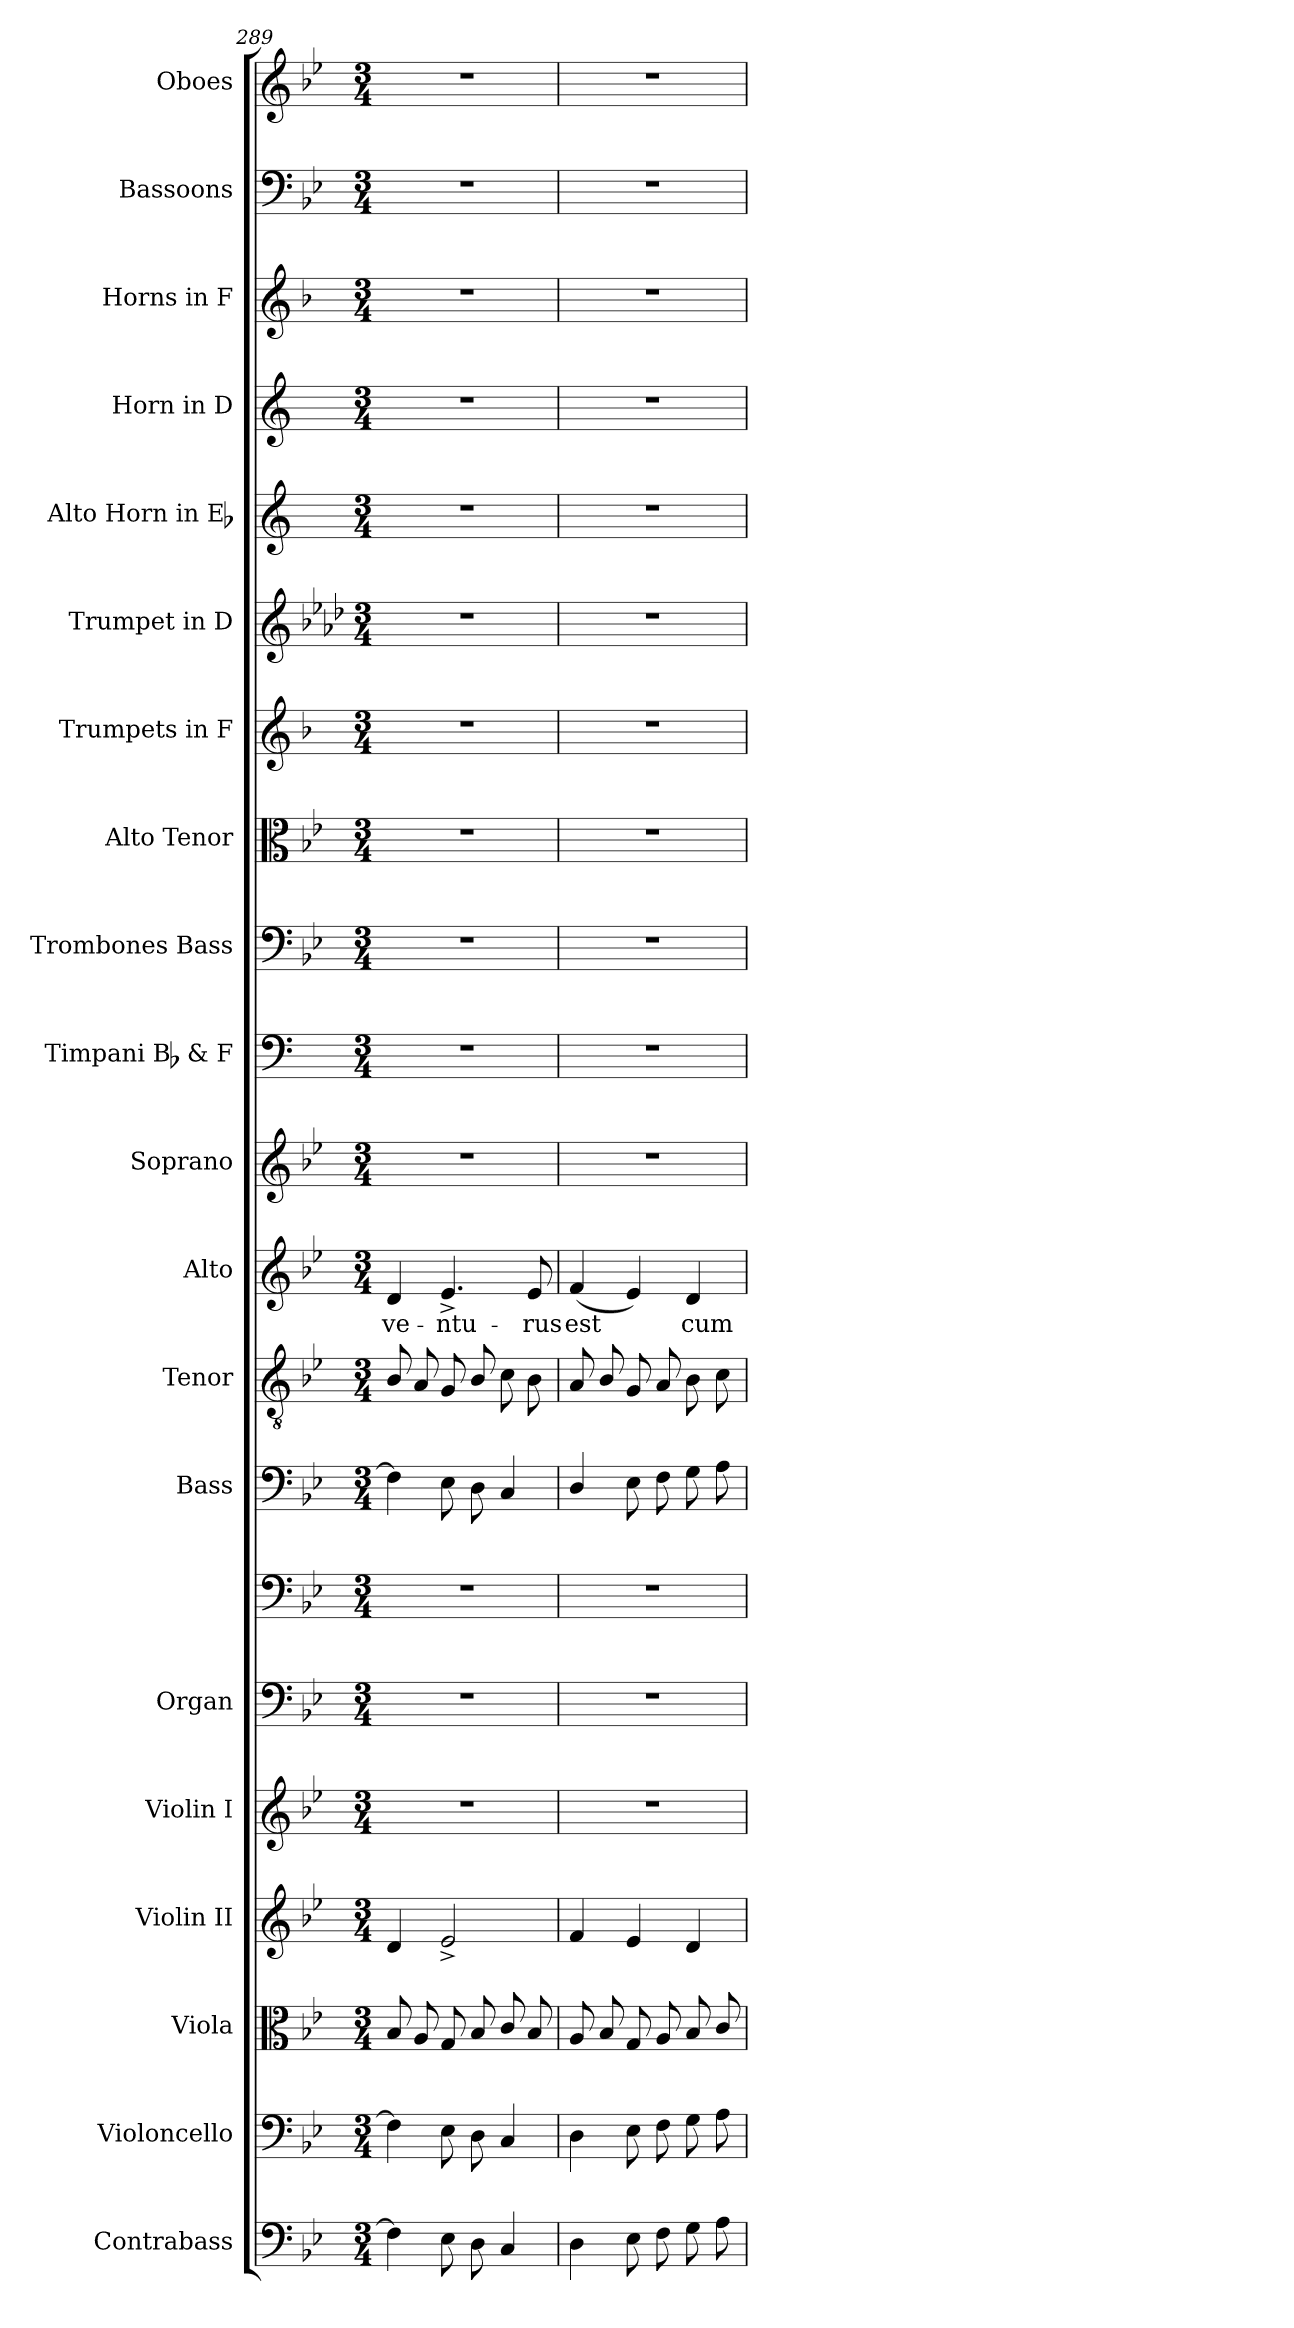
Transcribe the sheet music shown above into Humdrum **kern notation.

**kern	**kern	**kern	**kern	**kern	**kern	**kern	**kern	**kern	**kern	**text	**kern	**kern	**kern	**kern	**kern	**kern	**kern	**kern	**kern	**kern	**kern
*part20	*part19	*part18	*part17	*part16	*part15	*part15	*part14	*part13	*part12	*part12	*part11	*part10	*part9	*part8	*part7	*part6	*part5	*part4	*part3	*part2	*part1
*staff21	*staff20	*staff19	*staff18	*staff17	*staff16	*staff15	*staff14	*staff13	*staff12	*staff12	*staff11	*staff10	*staff9	*staff8	*staff7	*staff6	*staff5	*staff4	*staff3	*staff2	*staff1
*I"Contrabass	*I"Violoncello	*I"Viola	*I"Violin II	*I"Violin I	*I"Organ	*	*I"Bass	*I"Tenor	*I"Alto	*	*I"Soprano	*I"Timpani Bb & F	*I"Trombones  Bass	*I"Alto Tenor	*I"Trumpets in F	*I"Trumpet in D	*I"Alto Horn in Eb	*I"Horn in D	*I"Horns in F	*I"Bassoons	*I"Oboes
*I'Cb.	*I'Vc.	*I'Vla.	*I'Vln. II	*I'Vln. I	*I'Org.	*	*I'B.	*I'T.	*I'A.	*	*I'S.	*I'Timp.	*	*	*	*	*	*	*I'Hn.	*I'Bsn.	*I'Ob.
!!LO:PB:g=z
*clefF4	*clefF4	*clefC3	*clefG2	*clefG2	*clefF4	*clefF4	*clefF4	*clefGv2	*clefG2	*	*clefG2	*clefF4	*clefF4	*clefC3	*clefG2	*clefG2	*clefG2	*clefG2	*clefG2	*clefF4	*clefG2
*ITrd7c12	*	*	*	*	*	*	*	*ITrd7c12	*	*	*	*	*	*	*ITrd4c7	*ITrd-1c-2	*ITrd5c8	*ITrd6c10	*ITrd4c7	*	*
*k[b-e-]	*k[b-e-]	*k[b-e-]	*k[b-e-]	*k[b-e-]	*k[b-e-]	*k[b-e-]	*k[b-e-]	*k[b-e-]	*k[b-e-]	*	*k[b-e-]	*k[]	*k[b-e-]	*k[b-e-]	*k[b-e-]	*k[b-e-]	*k[f#c#g#d#]	*k[f#c#]	*k[b-e-]	*k[b-e-]	*k[b-e-]
*B-:	*B-:	*B-:	*B-:	*B-:	*B-:	*B-:	*B-:	*B-:	*B-:	*	*B-:	*C:	*B-:	*B-:	*B-:	*B-:	*E:	*D:	*B-:	*B-:	*B-:
*M3/4	*M3/4	*M3/4	*M3/4	*M3/4	*M3/4	*M3/4	*M3/4	*M3/4	*M3/4	*	*M3/4	*M3/4	*M3/4	*M3/4	*M3/4	*M3/4	*M3/4	*M3/4	*M3/4	*M3/4	*M3/4
=289	=289	=289	=289	=289	=289	=289	=289	=289	=289	=289	=289	=289	=289	=289	=289	=289	=289	=289	=289	=289	=289
!	!	!	!	!LO:N:vis=1	!LO:N:vis=1	!LO:N:vis=1	!	!	!	!	!	!	!	!	!	!	!	!	!	!	!
!	!	!	!	!	!	!	!	!	!	!LO:LY:b:color=#000000	!LO:N:vis=1	!LO:N:vis=1	!LO:N:vis=1	!LO:N:vis=1	!LO:N:vis=1	!LO:N:vis=1	!LO:N:vis=1	!LO:N:vis=1	!LO:N:vis=1	!LO:N:vis=1	!LO:N:vis=1
4FFi\]	4Fi\]	8B-i/	4di/	2.r	2.r	2.r	4Fi\]	8BB-i/	4di/	ve-	2.r	2.r	2.r	2.r	2.r	2.r	2.r	2.r	2.r	2.r	2.r
.	.	8Ai/	.	.	.	.	.	8AAi/	.	.	.	.	.	.	.	.	.	.	.	.	.
!	!	!	!	!	!	!	!	!	!	!LO:LY:b:color=#000000	!	!	!	!	!	!	!	!	!	!	!
8EE-i\	8E-i\	8Gi/	2e-^i/	.	.	.	8E-i\	8GGi/	4.e-^i/	-ntu-	.	.	.	.	.	.	.	.	.	.	.
8DDi\	8Di\	8B-i/	.	.	.	.	8Di\	8BB-i/	.	.	.	.	.	.	.	.	.	.	.	.	.
4CCi/	4Ci/	8ci/	.	.	.	.	4Ci/	8Ci\	.	.	.	.	.	.	.	.	.	.	.	.	.
!	!	!	!	!	!	!	!	!	!	!LO:LY:b:color=#000000	!	!	!	!	!	!	!	!	!	!	!
.	.	8B-i/	.	.	.	.	.	8BB-i\	8e-i/	-rus	.	.	.	.	.	.	.	.	.	.	.
=290	=290	=290	=290	=290	=290	=290	=290	=290	=290	=290	=290	=290	=290	=290	=290	=290	=290	=290	=290	=290	=290
!	!	!	!	!LO:N:vis=1	!LO:N:vis=1	!LO:N:vis=1	!	!	!	!	!	!	!	!	!	!	!	!	!	!	!
!	!	!	!	!	!	!	!	!	!	!LO:LY:b:color=#000000	!LO:N:vis=1	!LO:N:vis=1	!LO:N:vis=1	!LO:N:vis=1	!LO:N:vis=1	!LO:N:vis=1	!LO:N:vis=1	!LO:N:vis=1	!LO:N:vis=1	!LO:N:vis=1	!LO:N:vis=1
4DDi\	4Di\	8Ai/	4fi/	2.r	2.r	2.r	4Di/	8AAi/	(4fi/	est	2.r	2.r	2.r	2.r	2.r	2.r	2.r	2.r	2.r	2.r	2.r
.	.	8B-i/	.	.	.	.	.	8BB-i/	.	.	.	.	.	.	.	.	.	.	.	.	.
8EE-i\	8E-i\	8Gi/	4e-i/	.	.	.	8E-i\	8GGi/	4e-i/)	.	.	.	.	.	.	.	.	.	.	.	.
8FFi\	8Fi\	8Ai/	.	.	.	.	8Fi\	8AAi/	.	.	.	.	.	.	.	.	.	.	.	.	.
!	!	!	!	!	!	!	!	!	!	!LO:LY:b:color=#000000	!	!	!	!	!	!	!	!	!	!	!
8GGi\	8Gi\	8B-i/	4di/	.	.	.	8Gi\	8BB-i\	4di/	cum	.	.	.	.	.	.	.	.	.	.	.
8AAi\	8Ai\	8ci/	.	.	.	.	8Ai\	8Ci\	.	.	.	.	.	.	.	.	.	.	.	.	.
=	=	=	=	=	=	=	=	=	=	=	=	=	=	=	=	=	=	=	=	=	=
*-	*-	*-	*-	*-	*-	*-	*-	*-	*-	*-	*-	*-	*-	*-	*-	*-	*-	*-	*-	*-	*-
